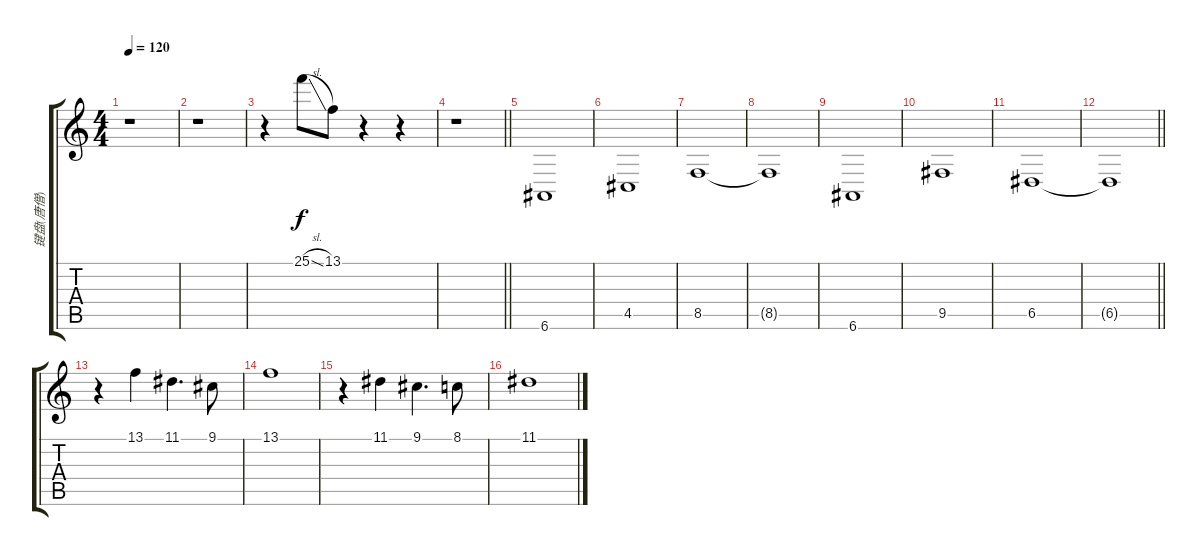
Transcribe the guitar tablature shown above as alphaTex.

\track ("键盘(唐僧)" "键盘(唐僧)") {instrument choiraahs}
\staff {score tabs}
\tuning (E4 B3 G3 D3 A2 E2) {hide}
\ts (4 4)
\tempo 120
\clef g2
\ks c
r.1{dy f} |
r.1 |
r.4 25.1{sl}.8 13.1.8 r.4 r.4 |
\barLineRight lightlight
r.1 |
6.6.1 |
4.5.1 |
8.5.1 |
8.5{t}.1 |
6.6.1 |
9.5.1 |
6.5.1 |
\barLineRight lightlight
6.5{t}.1 |
r.4{volume 13} 13.1.4 11.1.4{d} 9.1.8 |
13.1.1 |
r.4 11.1.4 9.1.4{d} 8.1.8 |
11.1.1
